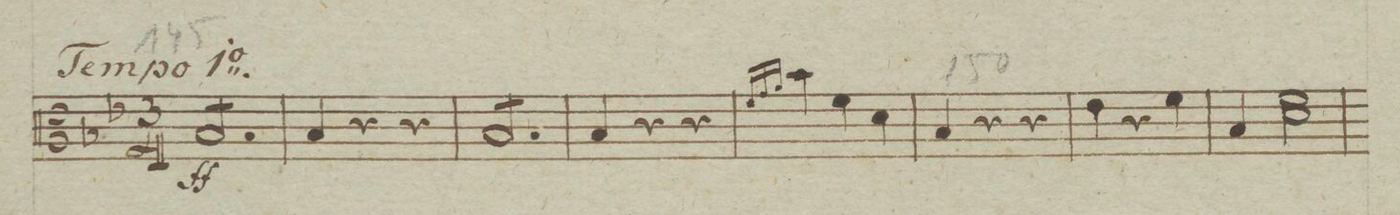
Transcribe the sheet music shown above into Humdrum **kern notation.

**kern	**dynam
*I"Viola.	*
*clefC3	*
*k[b-e-]	*
*met(c)	*
*M3/4	*
*tremolo	*
8B-/L	ff
8B-/	.
8B-/	.
8B-/	.
8B-/	.
8B-/J	.
=146	=146
4B-/	.
4r	.
4r	.
=147	=147
8B-/L	.
8B-/	.
8B-/	.
8B-/	.
8B-/	.
8B-/J	.
*Xtremolo	*
=148	=148
4B-/	.
4r	.
4r	.
=149	=149
16qqf/LL	.
16qqg/	.
16qqa/JJ	.
4b-\	.
4f\	.
4d\	.
=150	=150
4B-/	.
2r	.
=151	=151
4e-\	.
4r	.
4f\	.
=152	=152
4B-/	.
2f 2d\	.
=153	=153
*-	*-
